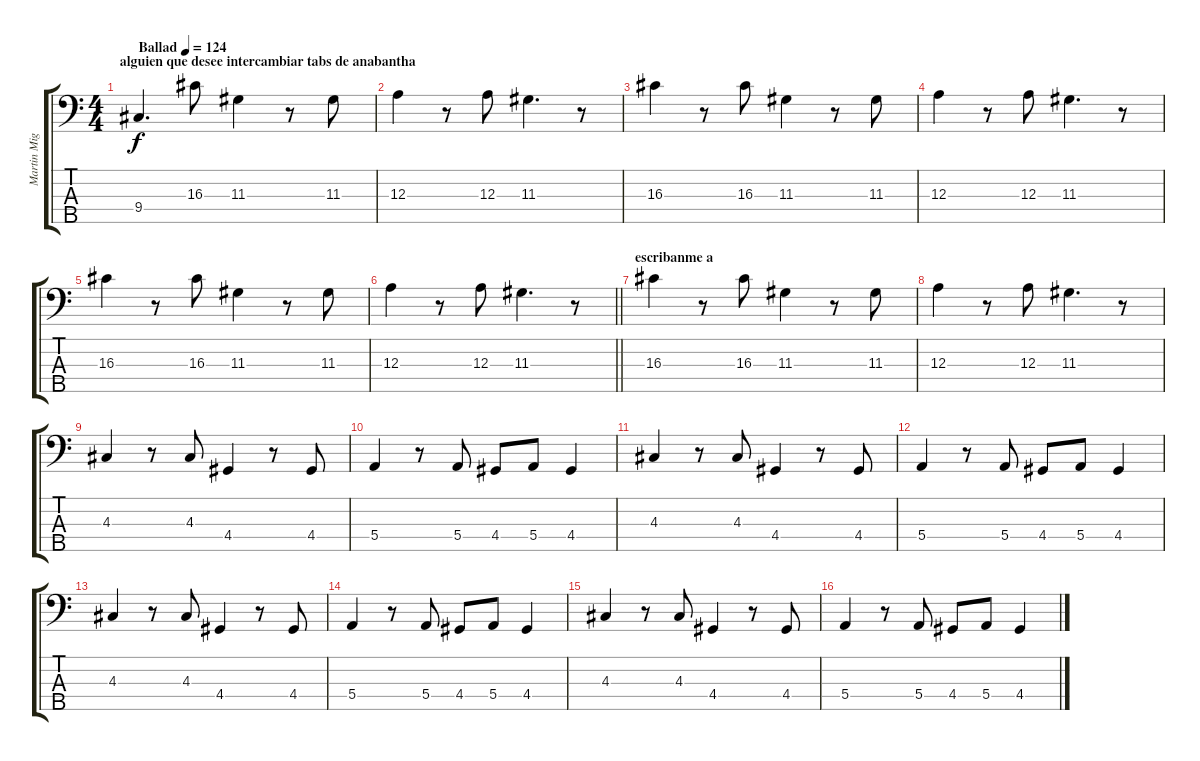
\track ("Martin Miguel" "Martin Mig") {instrument electricbassfinger}
\staff {score tabs}
\tuning (G2 D2 A1 E1 B0) {hide}
\ts (4 4)
\section ("" "alguien que desee intercambiar tabs de anabantha")
\tempo (124 "Ballad")
\clef f4
\ks c
9.4.4{d dy f instrument electricbassfinger} 16.3.8 11.3.4 r.8 11.3.8 |
12.3.4 r.8 12.3.8 11.3.4{d} r.8 |
16.3.4 r.8 16.3.8 11.3.4 r.8 11.3.8 |
12.3.4 r.8 12.3.8 11.3.4{d} r.8 |
16.3.4 r.8 16.3.8 11.3.4 r.8 11.3.8 |
\barLineRight lightlight
12.3.4 r.8 12.3.8 11.3.4{d} r.8 |
\section ("" "escribanme a")
16.3.4 r.8 16.3.8 11.3.4 r.8 11.3.8 |
12.3.4 r.8 12.3.8 11.3.4{d} r.8 |
4.3.4 r.8 4.3.8 4.4.4 r.8 4.4.8 |
5.4.4 r.8 5.4.8 4.4.8 5.4.8 4.4.4 |
4.3.4 r.8 4.3.8 4.4.4 r.8 4.4.8 |
5.4.4 r.8 5.4.8 4.4.8 5.4.8 4.4.4 |
4.3.4 r.8 4.3.8 4.4.4 r.8 4.4.8 |
5.4.4 r.8 5.4.8 4.4.8 5.4.8 4.4.4 |
4.3.4 r.8 4.3.8 4.4.4 r.8 4.4.8 |
5.4.4 r.8 5.4.8 4.4.8 5.4.8 4.4.4
